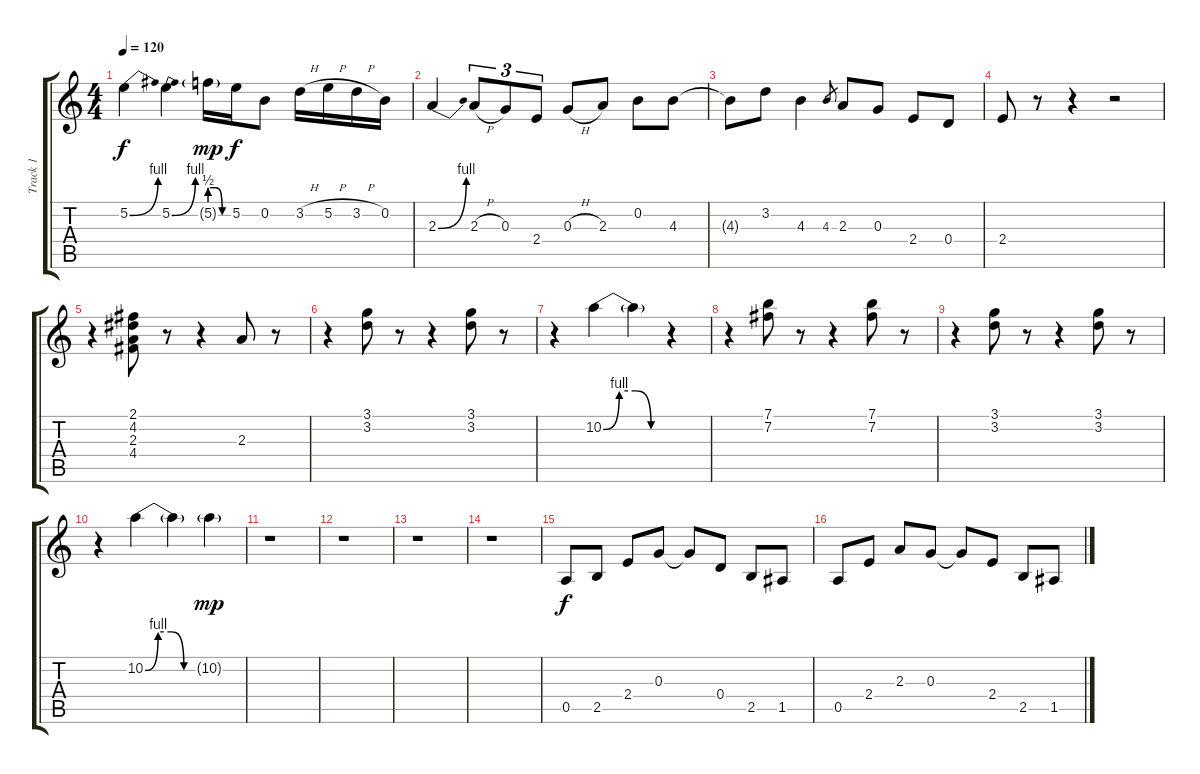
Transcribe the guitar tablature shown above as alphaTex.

\track ("Track 1" "Track 1") {instrument electricguitarjazz}
\staff {score tabs}
\tuning (E4 B3 G3 D3 A2 E2) {hide}
\ts (4 4)
\tempo 120
\clef g2
\ks c
5.2{be (bend 0 0 60 4)}.4{dy f} 5.2{be (bend 0 0 60 4)}.4 5.2{be (custom 0 2 20 2 40 0 60 0) g}.16{dy mp} 5.2.16{dy f} 0.2.8 3.2{h}.16 5.2{h}.16 3.2{h}.16 0.2.16 |
2.3{be (bend 0 0 60 4)}.4 2.3{h}.8{tu (3 2)} 0.3.8{tu (3 2)} 2.4.8{tu (3 2)} 0.3{h}.8 2.3.8 0.2.8 4.3.8 |
4.3{t}.8 3.2.8 4.3.4 4.3.8{gr} 2.3.8 0.3.8 2.4.8 0.4.8 |
2.4.8 r.8 r.4 r.2 |
r.4 (2.1 4.2 2.3 4.4).8 r.8 r.4 2.3.8 r.8 |
r.4 (3.1 3.2).8 r.8 r.4 (3.1 3.2).8 r.8 |
r.4 10.2{be (custom 0 0 15 4 30 4 45 0 60 0)}.4 10.2{t}.4 r.4 |
r.4 (7.1 7.2).8 r.8 r.4 (7.1 7.2).8 r.8 |
r.4 (3.1 3.2).8 r.8 r.4 (3.1 3.2).8 r.8 |
r.4 10.2{be (custom 0 0 15 4 30 4 45 0 60 0)}.4 10.2{t}.4 10.2{g}.4{dy mp} |
r.1 |
r.1 |
r.1 |
r.1 |
0.5.8{dy f} 2.5.8 2.4.8 0.3.8 0.3{t}.8 0.4.8 2.5.8 1.5.8 |
0.5.8 2.4.8 2.3.8 0.3.8 0.3{t}.8 2.4.8 2.5.8 1.5.8
